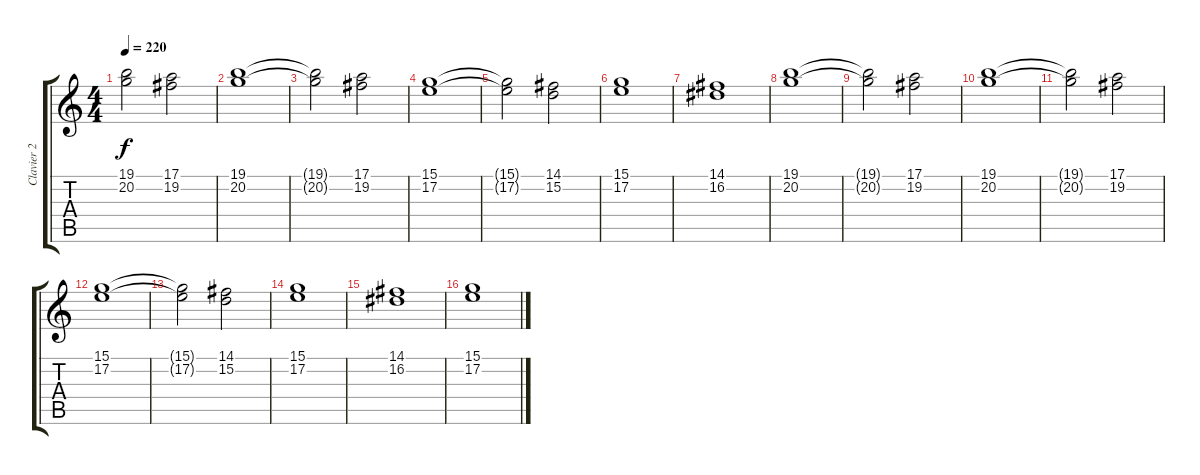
\track ("Clavier 2" "Clavier 2") {instrument stringensemble1}
\staff {score tabs}
\tuning (E4 B3 G3 D3 A2 E2) {hide}
\ts (4 4)
\tempo 220
\clef g2
\ks c
(19.1{t} 20.2{t}).2{dy f} (17.1 19.2).2 |
(19.1 20.2).1 |
(19.1{t} 20.2{t}).2 (17.1 19.2).2 |
(15.1 17.2).1 |
(15.1{t} 17.2{t}).2 (14.1 15.2).2 |
(15.1 17.2).1 |
(14.1 16.2).1 |
(19.1 20.2).1 |
(19.1{t} 20.2{t}).2 (17.1 19.2).2 |
(19.1 20.2).1 |
(19.1{t} 20.2{t}).2 (17.1 19.2).2 |
(15.1 17.2).1 |
(15.1{t} 17.2{t}).2 (14.1 15.2).2 |
(15.1 17.2).1 |
(14.1 16.2).1 |
(15.1 17.2).1
